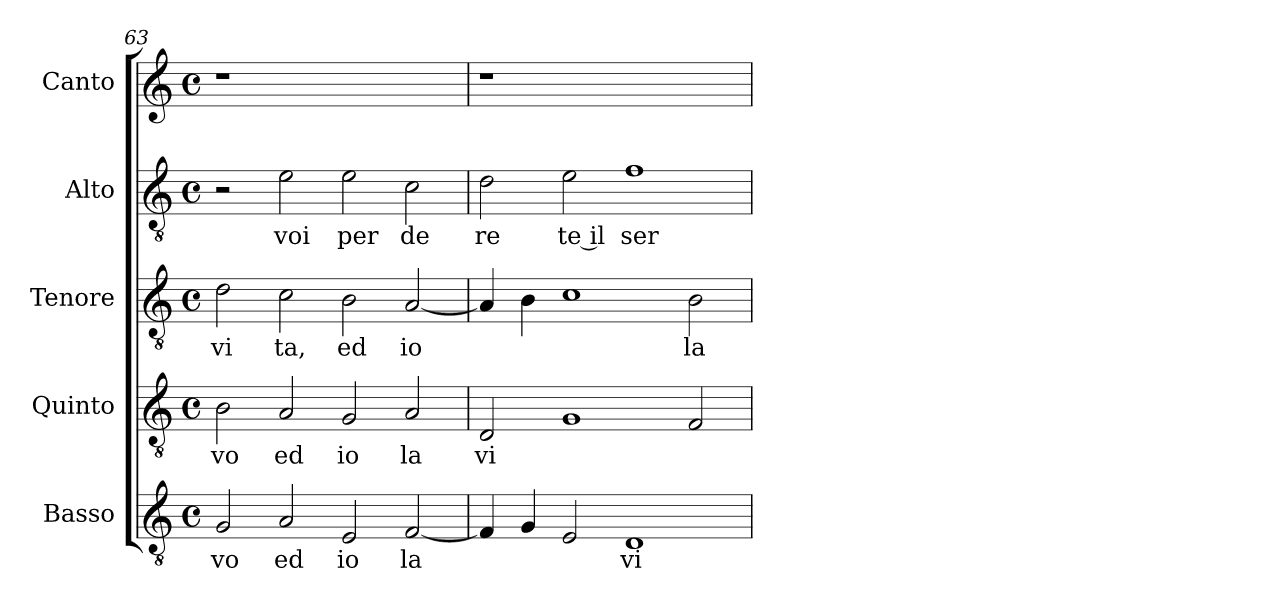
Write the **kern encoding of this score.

**kern	**text	**kern	**text	**kern	**text	**kern	**text	**kern
*part5	*part5	*part4	*part4	*part3	*part3	*part2	*part2	*part1
*staff5	*staff5	*staff4	*staff4	*staff3	*staff3	*staff2	*staff2	*staff1
*I"Basso	*	*I"Quinto	*	*I"Tenore	*	*I"Alto	*	*I"Canto
*I'B	*	*	*	*I'T	*	*I'A	*	*
*clefGv2	*	*clefGv2	*	*clefGv2	*	*clefGv2	*	*clefG2
*M4/4	*	*M4/4	*	*M4/4	*	*M4/4	*	*M4/4
*met(c)	*	*met(c)	*	*met(c)	*	*met(c)	*	*met(c)
=63	=63	=63	=63	=63	=63	=63	=63	=63
!	!LO:LY:b	!	!LO:LY:b	!	!LO:LY:b	!	!	!
2G/	vo	2B\	vo	2d\	vi	2r	.	1r
!	!LO:LY:b	!	!LO:LY:b	!	!LO:LY:b	!	!LO:LY:b	!
2A/	ed	2A/	ed	2c\	ta,	2e\	voi	.
!	!LO:LY:b	!	!LO:LY:b	!	!LO:LY:b	!	!LO:LY:b	!
2E/	io	2G/	io	2B\	ed	2e\	per	1ryy
!	!LO:LY:b	!	!LO:LY:b	!	!LO:LY:b	!	!LO:LY:b	!
[2F/	la	2A/	la	[2A/	io	2c\	de	.
=64	=64	=64	=64	=64	=64	=64	=64	=64
!	!	!	!LO:LY:b	!	!	!	!LO:LY:b	!
4F/]	.	2D/	vi	4A/]	.	2d\	re	1r
4G/	.	.	.	4B\	.	.	.	.
!	!	!	!	!	!	!	!LO:LY:b	!
2E/	.	1G	.	1c	.	2e\	te il	.
!	!LO:LY:b	!	!	!	!	!	!LO:LY:b	!
1D	vi	.	.	.	.	1f	ser	1ryy
!	!	!	!	!	!LO:LY:b	!	!	!
.	.	2F/	.	2B\	la	.	.	.
=	=	=	=	=	=	=	=	=
*-	*-	*-	*-	*-	*-	*-	*-	*-
